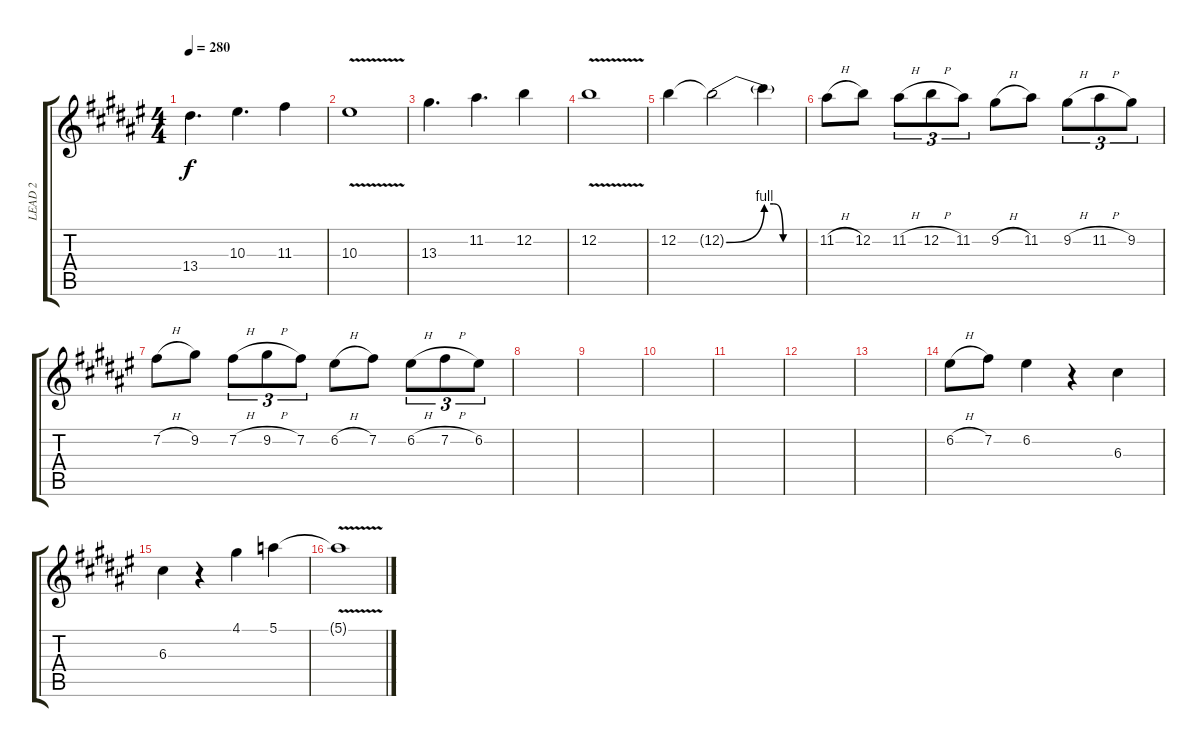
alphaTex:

\track ("LEAD 2" "LEAD 2") {instrument overdrivenguitar}
\staff {score tabs}
\tuning (E4 B3 G3 D3 A2 E2) {hide}
\ts (4 4)
\tempo 280
\clef g2
\ks f#
13.4.4{d dy f} 10.3.4{d} 11.3.4 |
10.3{v}.1 |
13.3.4{d} 11.2.4{d} 12.2.4 |
12.2{v}.1 |
12.2.4 12.2{be (bend 0 0 60 4) t}.2 12.2{be (custom 0 4 15 4 30 0 60 0) t}.4 |
11.2{h}.8 12.2.8 11.2{h}.8{tu (3 2)} 12.2{h}.8{tu (3 2)} 11.2.8{tu (3 2)} 9.2{h}.8 11.2.8 9.2{h}.8{tu (3 2)} 11.2{h}.8{tu (3 2)} 9.2.8{tu (3 2)} |
7.2{h}.8 9.2.8 7.2{h}.8{tu (3 2)} 9.2{h}.8{tu (3 2)} 7.2.8{tu (3 2)} 6.2{h}.8 7.2.8 6.2{h}.8{tu (3 2)} 7.2{h}.8{tu (3 2)} 6.2.8{tu (3 2)} |
|
|
|
|
|
|
6.2{h}.8 7.2.8 6.2.4 r.4 6.3.4 |
6.3.4 r.4 4.1.4 5.1.4 |
5.1{v t}.1
